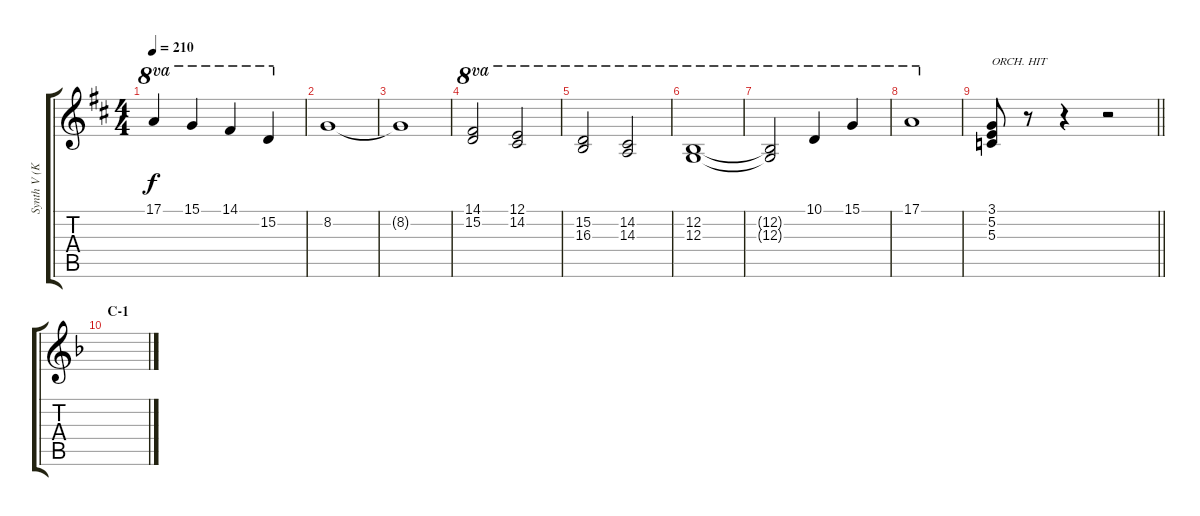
\track ("Synth V (Kotobuki Tsumugi)" "Synth V (K") {instrument tubularbells}
\staff {score tabs}
\tuning (E4 B3 G3 D3 A2 E2) {hide}
\ts (4 4)
\tempo 210
\clef g2
\ks d
17.1.4{ot 8va dy f} 15.1.4{ot 8va} 14.1.4{ot 8va} 15.2.4{ot 8va} |
8.2.1 |
8.2{t}.1 |
(14.1 15.2).2{ot 8va} (12.1 14.2).2{ot 8va} |
(15.2 16.3).2{ot 8va} (14.2 14.3).2{ot 8va} |
(12.2 12.3).1{ot 8va} |
(12.2{t} 12.3{t}).2{ot 8va} 10.1.4{ot 8va} 15.1.4{ot 8va} |
17.1.1{ot 8va} |
\barLineRight lightlight
(3.1 5.2 5.3).8{txt "ORCH. HIT" instrument orchestrahit} r.8 r.4 r.2 |
\section ("" "C-1")
\ks f
